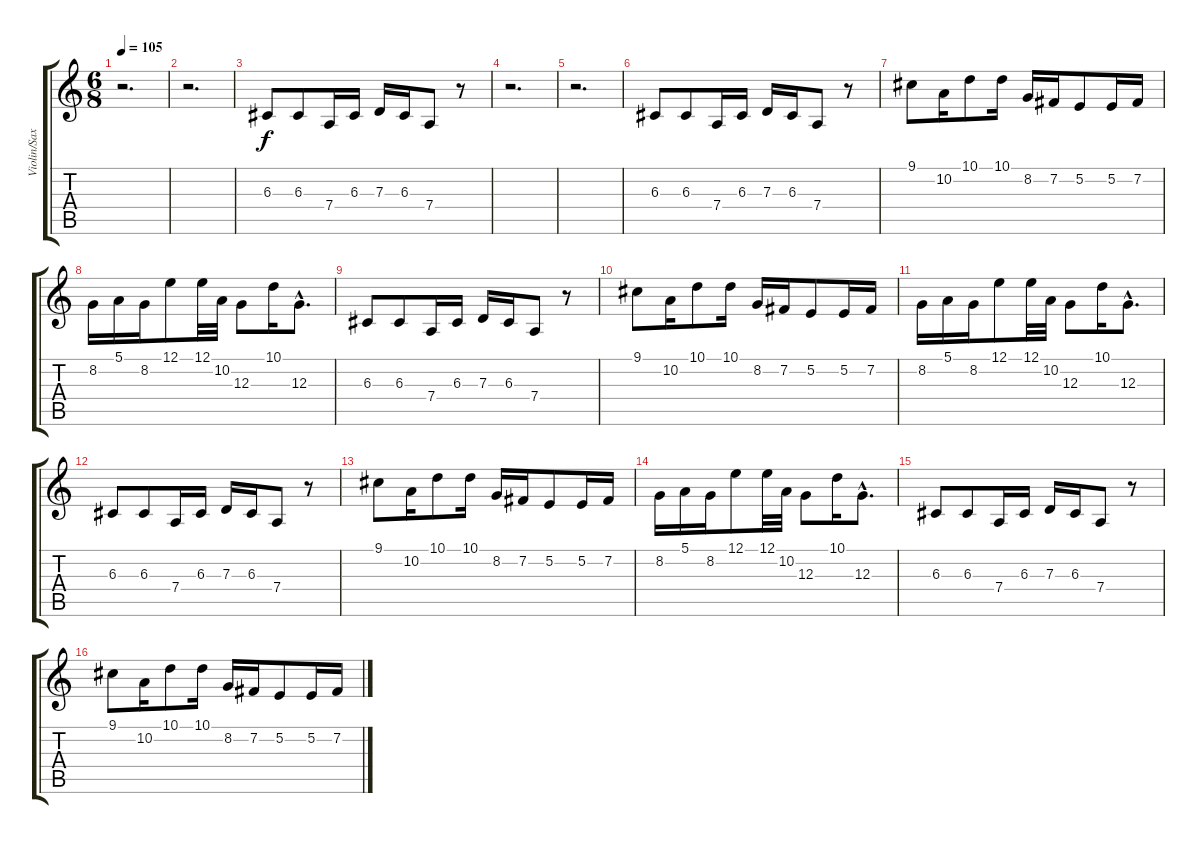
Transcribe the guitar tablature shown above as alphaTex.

\track ("Violin/Sax" "Violin/Sax") {instrument violin}
\staff {score tabs}
\tuning (E4 B3 G3 D3 A2 E2) {hide}
\ts (6 8)
\tempo 105
\clef g2
\ks c
r.2{d dy f instrument violin} |
r.2{d} |
6.3.8 6.3.8 7.4.16 6.3.16 7.3.16 6.3.16 7.4.8 r.8 |
r.2{d} |
r.2{d} |
6.3.8 6.3.8 7.4.16 6.3.16 7.3.16 6.3.16 7.4.8 r.8 |
9.1.8 10.2.16 10.1.8 10.1.16 8.2.16 7.2.16 5.2.8 5.2.16 7.2.16 |
8.2.16 5.1.16 8.2.16 12.1.8 12.1.32 10.2.32 12.3.8 10.1.16 12.3{hac}.8{d} |
6.3.8 6.3.8 7.4.16 6.3.16 7.3.16 6.3.16 7.4.8 r.8 |
9.1.8 10.2.16 10.1.8 10.1.16 8.2.16 7.2.16 5.2.8 5.2.16 7.2.16 |
8.2.16 5.1.16 8.2.16 12.1.8 12.1.32 10.2.32 12.3.8 10.1.16 12.3{hac}.8{d} |
6.3.8 6.3.8 7.4.16 6.3.16 7.3.16 6.3.16 7.4.8 r.8 |
9.1.8 10.2.16 10.1.8 10.1.16 8.2.16 7.2.16 5.2.8 5.2.16 7.2.16 |
8.2.16 5.1.16 8.2.16 12.1.8 12.1.32 10.2.32 12.3.8 10.1.16 12.3{hac}.8{d} |
6.3.8 6.3.8 7.4.16 6.3.16 7.3.16 6.3.16 7.4.8 r.8 |
9.1.8 10.2.16 10.1.8 10.1.16 8.2.16 7.2.16 5.2.8 5.2.16 7.2.16
